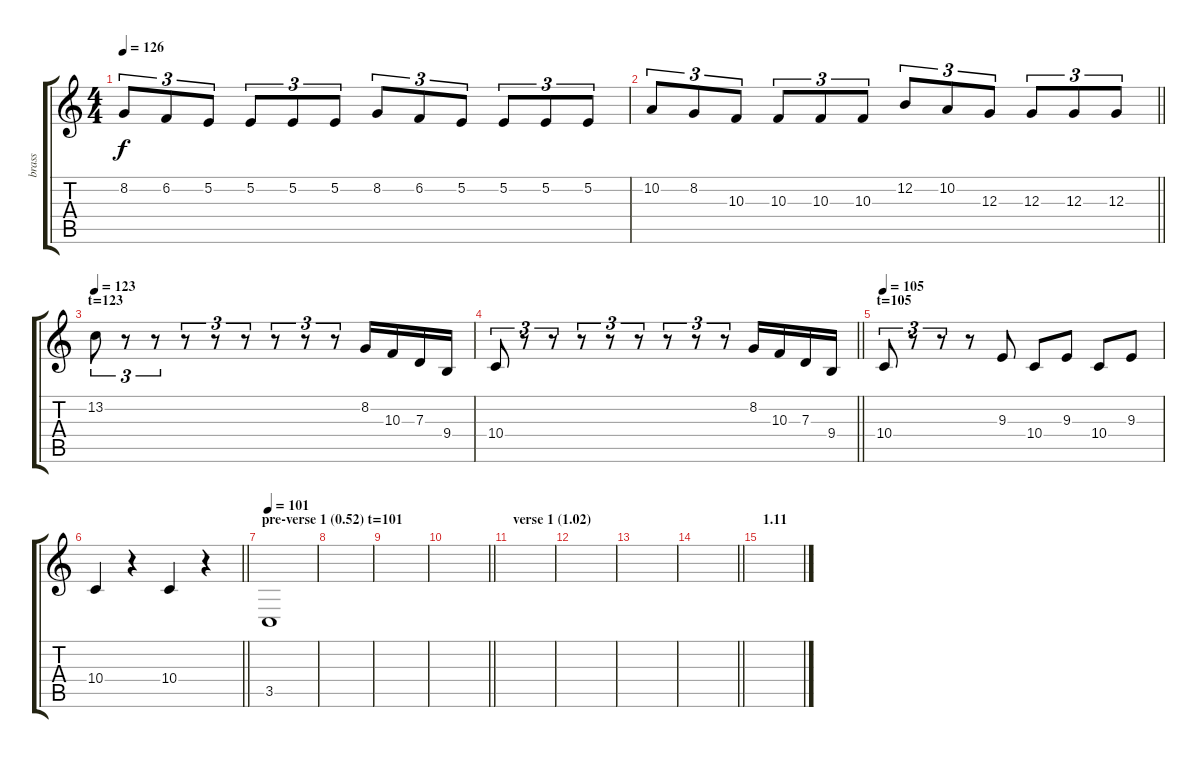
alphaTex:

\track ("brass" "brass") {instrument synthbrass1}
\staff {score tabs}
\tuning (E4 B3 G3 D3 A2 E2) {hide}
\ts (4 4)
\tempo 126
\clef g2
\ks c
8.2.8{tu (3 2) dy f} 6.2.8{tu (3 2)} 5.2.8{tu (3 2)} 5.2.8{tu (3 2)} 5.2.8{tu (3 2)} 5.2.8{tu (3 2)} 8.2.8{tu (3 2)} 6.2.8{tu (3 2)} 5.2.8{tu (3 2)} 5.2.8{tu (3 2)} 5.2.8{tu (3 2)} 5.2.8{tu (3 2)} |
\barLineRight lightlight
10.2.8{tu (3 2)} 8.2.8{tu (3 2)} 10.3.8{tu (3 2)} 10.3.8{tu (3 2)} 10.3.8{tu (3 2)} 10.3.8{tu (3 2)} 12.2.8{tu (3 2)} 10.2.8{tu (3 2)} 12.3.8{tu (3 2)} 12.3.8{tu (3 2)} 12.3.8{tu (3 2)} 12.3.8{tu (3 2)} |
\section ("" "t=123")
\tempo 123
13.2.8{tu (3 2)} r.8{tu (3 2)} r.8{tu (3 2)} r.8{tu (3 2)} r.8{tu (3 2)} r.8{tu (3 2)} r.8{tu (3 2)} r.8{tu (3 2)} r.8{tu (3 2)} 8.2.16 10.3.16 7.3.16 9.4.16 |
\barLineRight lightlight
10.4.8{tu (3 2)} r.8{tu (3 2)} r.8{tu (3 2)} r.8{tu (3 2)} r.8{tu (3 2)} r.8{tu (3 2)} r.8{tu (3 2)} r.8{tu (3 2)} r.8{tu (3 2)} 8.2.16 10.3.16 7.3.16 9.4.16 |
\section ("" "t=105")
\tempo 105
10.4.8{tu (3 2)} r.8{tu (3 2)} r.8{tu (3 2)} r.8 9.3.8 10.4.8 9.3.8 10.4.8 9.3.8 |
\barLineRight lightlight
10.4.4 r.4 10.4.4 r.4 |
\section ("" "pre-verse 1 (0.52) t=101")
\tempo 101
3.5.1 |
|
|
\barLineRight lightlight
|
\section ("" "verse 1 (1.02)")
|
|
|
\barLineRight lightlight
|
\section ("" "1.11")
